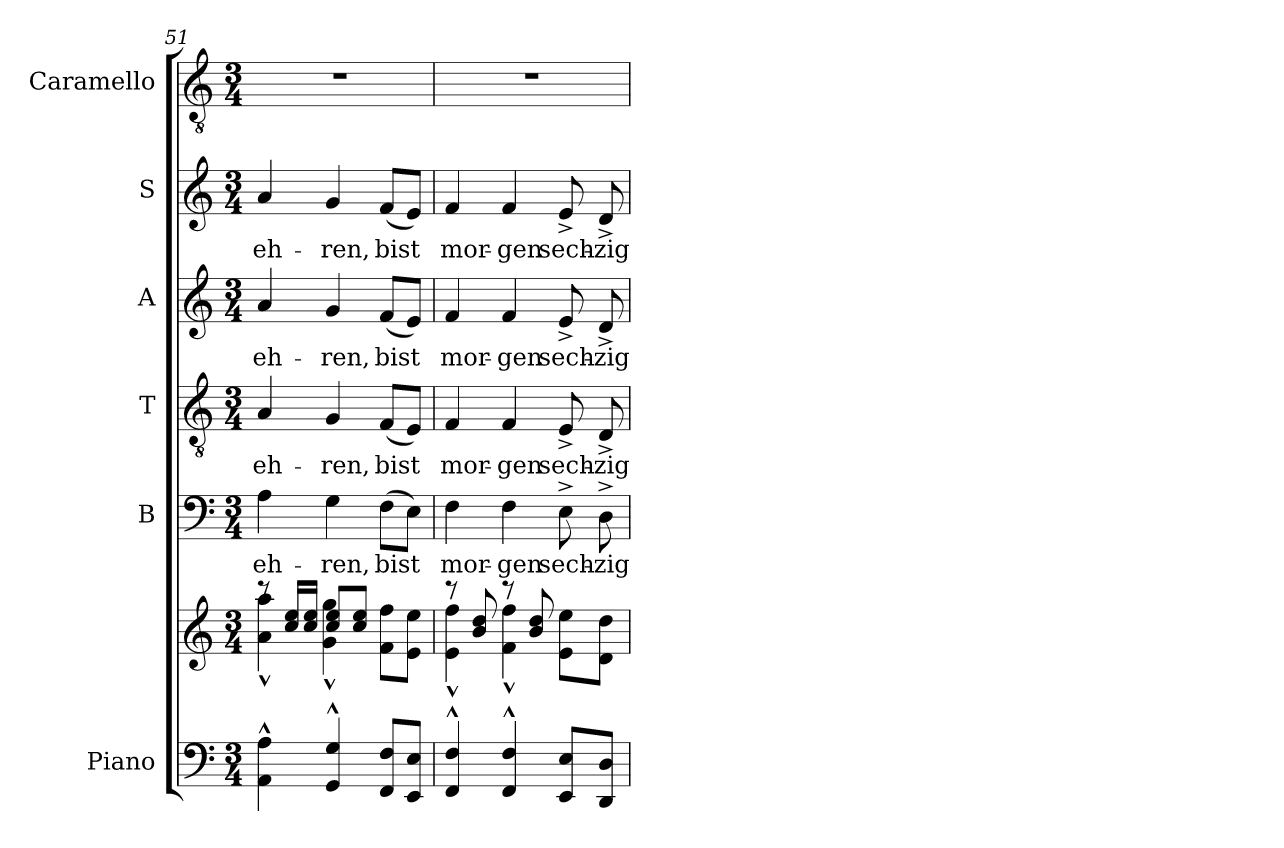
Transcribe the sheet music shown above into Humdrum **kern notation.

**kern	**kern	**kern	**text	**kern	**text	**kern	**text	**kern	**text	**kern
*part6	*part6	*part5	*part5	*part4	*part4	*part3	*part3	*part2	*part2	*part1
*staff7	*staff6	*staff5	*staff5	*staff4	*staff4	*staff3	*staff3	*staff2	*staff2	*staff1
*I"Piano	*	*I"B	*	*I"T	*	*I"A	*	*I"S	*	*I"Caramello
*I'Pno	*	*I'B	*	*I'T	*	*I'A	*	*I'S	*	*
*clefF4	*clefG2	*clefF4	*	*clefGv2	*	*clefG2	*	*clefG2	*	*clefGv2
*k[]	*k[]	*k[]	*	*k[]	*	*k[]	*	*k[]	*	*k[]
*M3/4	*M3/4	*M3/4	*	*M3/4	*	*M3/4	*	*M3/4	*	*M3/4
=51	=51	=51	=51	=51	=51	=51	=51	=51	=51	=51
*	*^	*	*	*	*	*	*	*	*	*
!	!	!	!	!LO:LY:b	!	!LO:LY:b	!	!LO:LY:b	!	!LO:LY:b	!
4AA\^^ 4A\^^	8rccc	4a\^^ 4aa\^^	4A\	-eh-	4A/	-eh-	4a/	-eh-	4a/	-eh-	2.r
.	16cc/ 16ee/LL	.	.	.	.	.	.	.	.	.	.
.	16cc/ 16ee/JJ	.	.	.	.	.	.	.	.	.	.
!	!	!	!	!LO:LY:b	!	!LO:LY:b	!	!LO:LY:b	!	!LO:LY:b	!
4GG/^^ 4G/^^	8cc/ 8ee/L	4g\^^ 4gg\^^	4G\	-ren,	4G/	-ren,	4g/	-ren,	4g/	-ren,	.
.	8cc/ 8ee/J	.	.	.	.	.	.	.	.	.	.
!	!	!	!	!LO:LY:b	!	!LO:LY:b	!	!LO:LY:b	!	!LO:LY:b	!
8FF/ 8F/L	8f\ 8ff\L	4ryy	(>8F\L	bist	(<8F/L	bist	(<8f/L	bist	(<8f/L	bist	.
8EE/ 8E/J	8e\ 8ee\J	.	8E\J)	.	8E/J)	.	8e/J)	.	8e/J)	.	.
=52	=52	=52	=52	=52	=52	=52	=52	=52	=52	=52	=52
!	!	!	!	!LO:LY:b	!	!LO:LY:b	!	!LO:LY:b	!	!LO:LY:b	!
4FF/^^ 4F/^^	8rccc	4e\^^ 4ff\^^	4F\	mor-	4F/	mor-	4f/	mor-	4f/	mor-	2.r
.	8b/ 8dd/	.	.	.	.	.	.	.	.	.	.
!	!	!	!	!LO:LY:b	!	!LO:LY:b	!	!LO:LY:b	!	!LO:LY:b	!
4FF/^^ 4F/^^	8rccc	4f\^^ 4ff\^^	4F\	-gen	4F/	-gen	4f/	-gen	4f/	-gen	.
.	8b/ 8dd/	.	.	.	.	.	.	.	.	.	.
!	!	!	!	!LO:LY:b	!	!LO:LY:b	!	!LO:LY:b	!	!LO:LY:b	!
8EE/ 8E/L	8e\ 8ee\L	4ryy	8E^\	sech-	8E^/	sech-	8e^/	sech-	8e^/	sech-	.
!	!	!	!	!LO:LY:b	!	!LO:LY:b	!	!LO:LY:b	!	!LO:LY:b	!
8DD/ 8D/J	8d\ 8dd\J	.	8D^\	-zig	8D^/	-zig	8d^/	-zig	8d^/	-zig	.
*	*v	*v	*	*	*	*	*	*	*	*	*
=	=	=	=	=	=	=	=	=	=	=
*-	*-	*-	*-	*-	*-	*-	*-	*-	*-	*-
